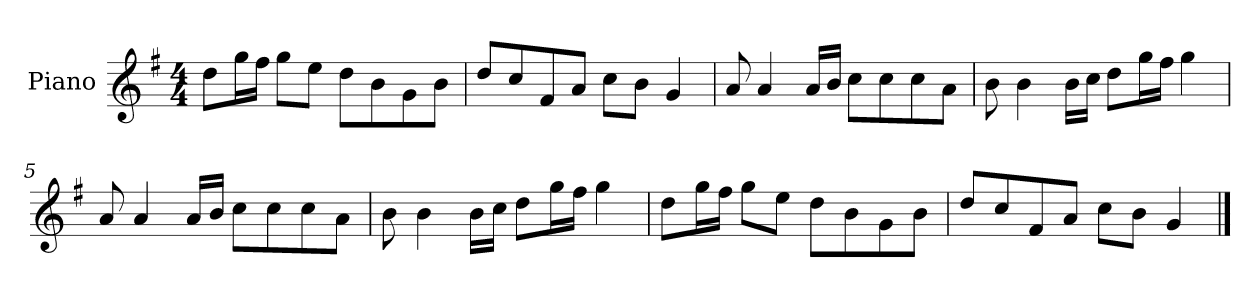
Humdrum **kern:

**kern
*part1
*staff1
*I"Piano
*I'P-no
*clefG2
*k[f#]
*M4/4
*MM90
=1
8dd\L
16gg\L
16ff#\JJ
8gg\L
8ee\J
8dd\L
8b\
8g\
8b\J
=2
8dd/L
8cc/
8f#/
8a/J
8cc\L
8b\J
4g/
=3
8a/
4a/
16a/LL
16b/JJ
8cc\L
8cc\
8cc\
8a\J
=4
8b\
4b\
16b\LL
16cc\JJ
8dd\L
16gg\L
16ff#\JJ
4gg\
!!LO:LB:g=z
=5
8a/
4a/
16a/LL
16b/JJ
8cc\L
8cc\
8cc\
8a\J
=6
8b\
4b\
16b\LL
16cc\JJ
8dd\L
16gg\L
16ff#\JJ
4gg\
=7
8dd\L
16gg\L
16ff#\JJ
8gg\L
8ee\J
8dd\L
8b\
8g\
8b\J
=8
8dd/L
8cc/
8f#/
8a/J
8cc\L
8b\J
4g/
==
*-
